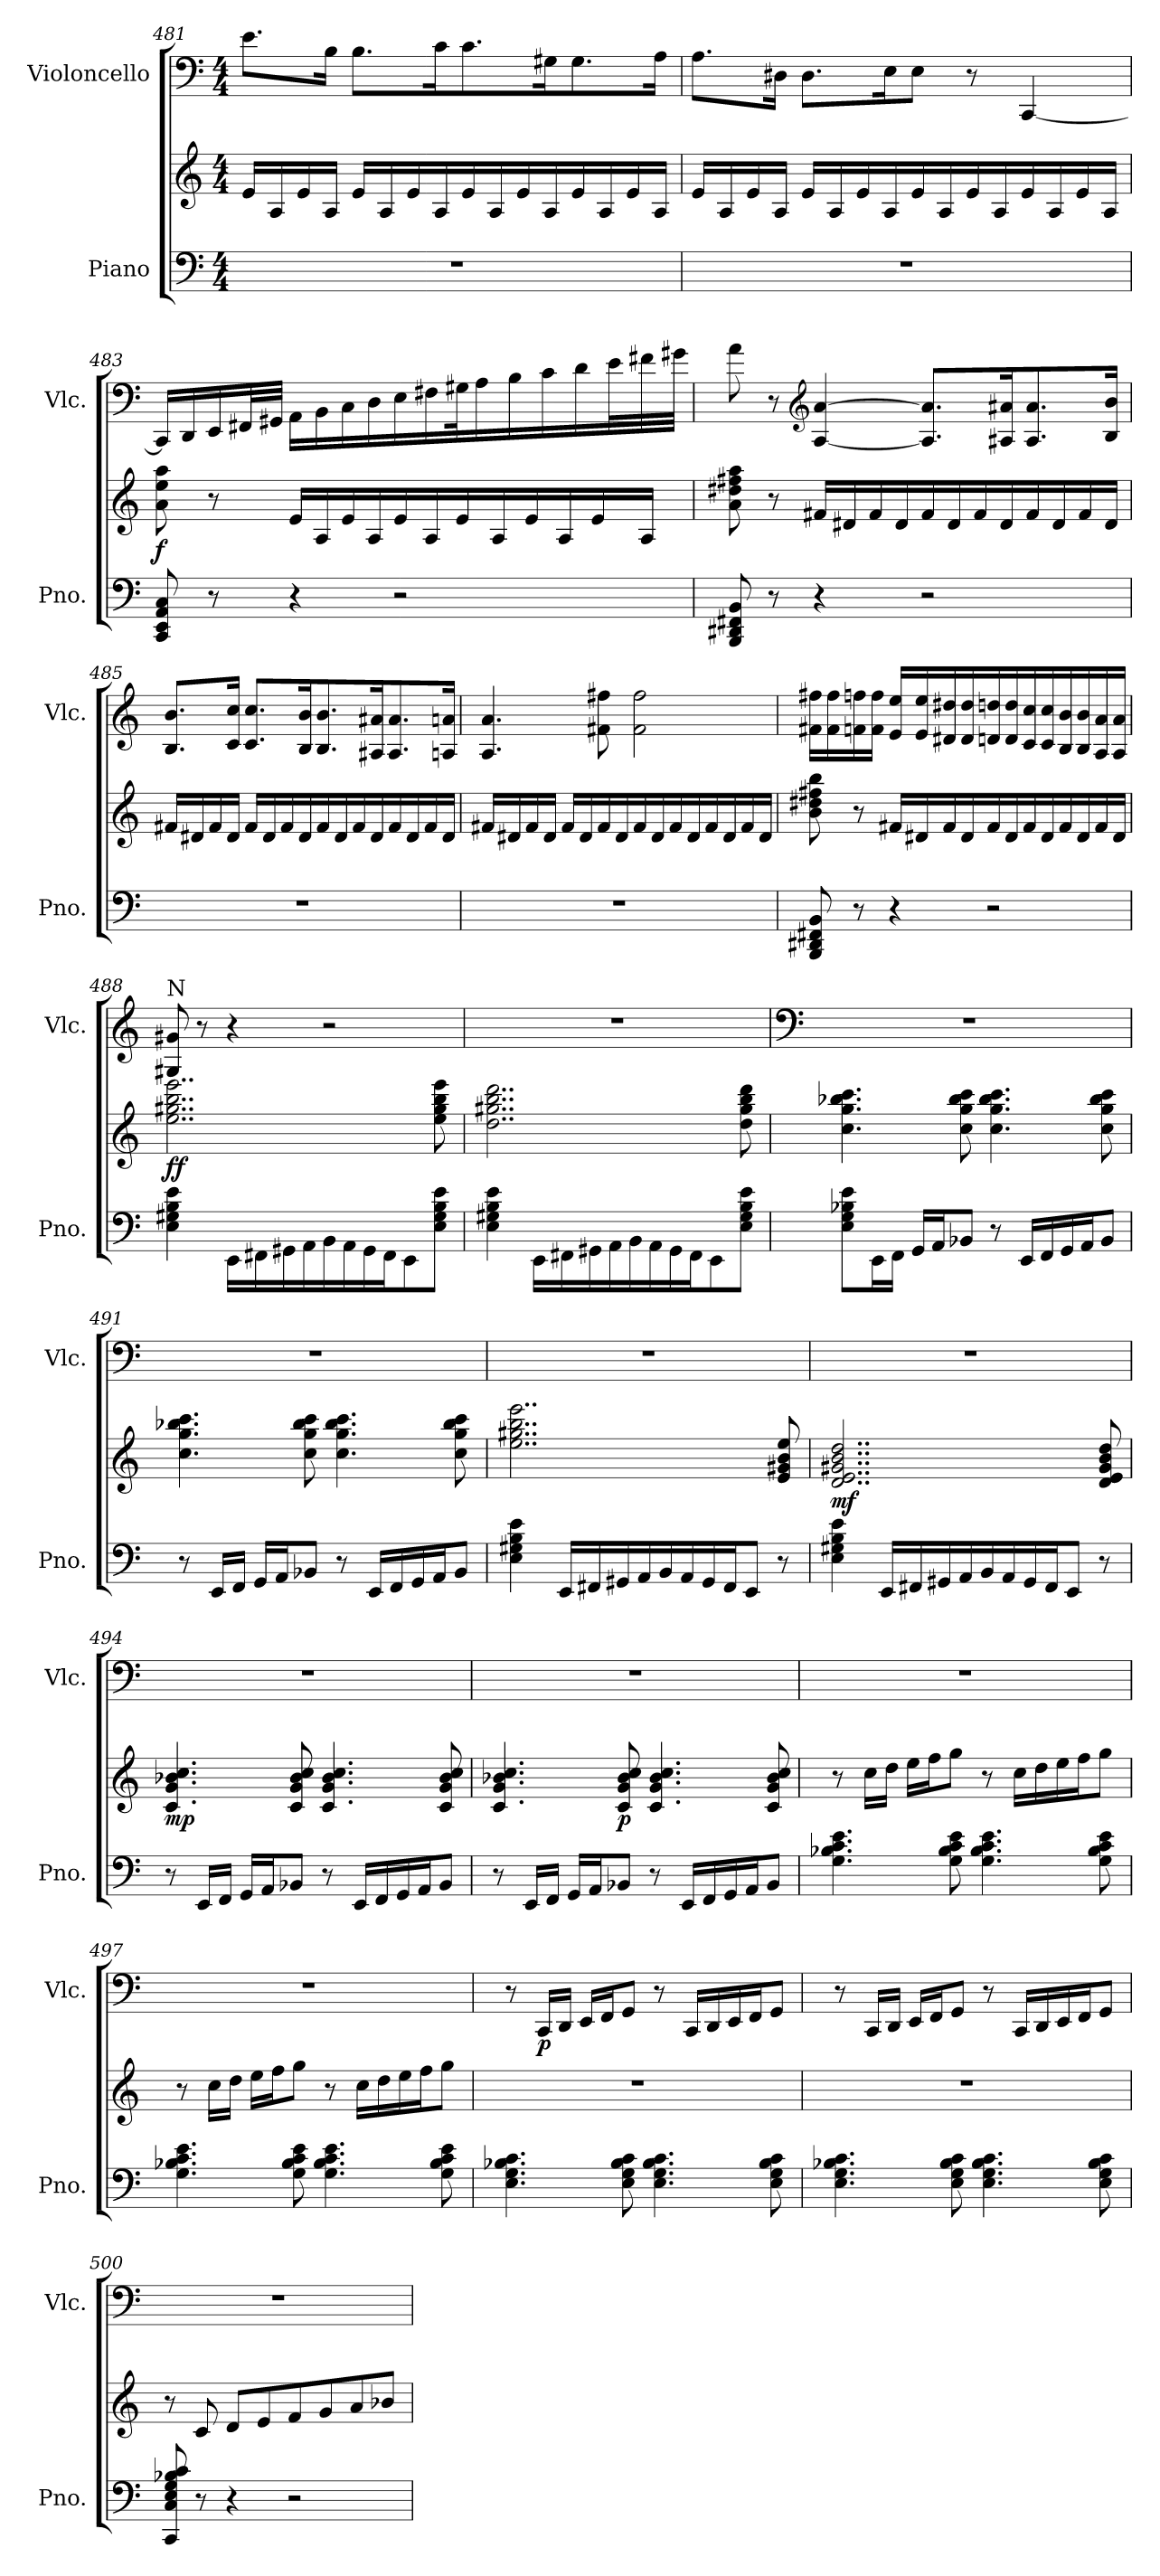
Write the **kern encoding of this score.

**kern	**kern	**dynam	**kern	**dynam
*part2	*part2	*part2	*part1	*part1
*staff3	*staff2	*staff2/3	*staff1	*staff1
*I"Piano	*	*	*I"Violoncello	*
*I'Pno.	*	*	*I'Vlc.	*
*clefF4	*clefG2	*	*clefF4	*
*k[]	*k[]	*	*k[]	*
*M4/4	*M4/4	*	*M4/4	*
=481	=481	=481	=481	=481
1r	16e/LL	.	8.e\L	.
.	16A/	.	.	.
.	16e/	.	.	.
.	16A/JJ	.	16B\Jk	.
.	16e/LL	.	8.B\L	.
.	16A/	.	.	.
.	16e/	.	.	.
.	16A/	.	16c\K	.
.	16e/	.	8.c\	.
.	16A/	.	.	.
.	16e/	.	.	.
.	16A/	.	16G#X\K	.
.	16e/	.	8.G#\	.
.	16A/	.	.	.
.	16e/	.	.	.
.	16A/JJ	.	16A\Jk	.
=482	=482	=482	=482	=482
1r	16e/LL	.	8.A\L	.
.	16A/	.	.	.
.	16e/	.	.	.
.	16A/JJ	.	16D#X\Jk	.
.	16e/LL	.	8.D#\L	.
.	16A/	.	.	.
.	16e/	.	.	.
.	16A/	.	16E\K	.
.	16e/	.	8E\J	.
.	16A/	.	.	.
.	16e/	.	8r	.
.	16A/	.	.	.
.	16e/	.	[4CC/	.
.	16A/	.	.	.
.	16e/	.	.	.
.	16A/JJ	.	.	.
!!LO:LB:g=z
=483	=483	=483	=483	=483
!	!	!LO:DY:b	!	!
8CC/ 8EE/ 8AA/ 8C/	8a\ 8ee\ 8aa\	f	16CC/LL]	.
.	.	.	16DD/	.
8r	8r	.	16EE/	.
.	.	.	32FF#X/L	.
.	.	.	32GG#X/JJJ	.
4r	16e/LL	.	16AA\LL	.
.	16A/	.	16BB\	.
.	16e/	.	16C\	.
.	16A/	.	16D\	.
2r	16e/	.	16E\	.
.	16A/	.	16F#X\	.
.	16e/	.	32G#X\K	.
.	.	.	16A\	.
.	16A/	.	.	.
.	.	.	16B\	.
.	16e/	.	.	.
.	.	.	16c\	.
.	16A/	.	.	.
.	.	.	16d\	.
.	16e/	.	.	.
.	.	.	32e\L	.
.	16A/JJ	.	32f#X\	.
.	.	.	32g#X\JJJ	.
=484	=484	=484	=484	=484
8BBB/ 8DD#X/ 8FF#X/ 8BB/	8a\ 8dd#X\ 8ff#X\ 8aa\	.	8a\	.
8r	8r	.	8r	.
*	*	*	*clefG2	*
4r	16f#X/LL	.	[4A/ [4a/	.
.	16d#X/	.	.	.
.	16f#/	.	.	.
.	16d#/	.	.	.
2r	16f#/	.	8.A/] 8.a/]L	.
.	16d#/	.	.	.
.	16f#/	.	.	.
.	16d#/	.	16A#X/ 16a#X/K	.
.	16f#/	.	8.A#/ 8.a#/	.
.	16d#/	.	.	.
.	16f#/	.	.	.
.	16d#/JJ	.	16B/ 16b/Jk	.
!!LO:LB:g=z
=485	=485	=485	=485	=485
1r	16f#X/LL	.	8.B/ 8.b/L	.
.	16d#X/	.	.	.
.	16f#/	.	.	.
.	16d#/JJ	.	16c/ 16cc/Jk	.
.	16f#/LL	.	8.c/ 8.cc/L	.
.	16d#/	.	.	.
.	16f#/	.	.	.
.	16d#/	.	16B/ 16b/K	.
.	16f#/	.	8.B/ 8.b/	.
.	16d#/	.	.	.
.	16f#/	.	.	.
.	16d#/	.	16A#X/ 16a#X/K	.
.	16f#/	.	8.A#/ 8.a#/	.
.	16d#/	.	.	.
.	16f#/	.	.	.
.	16d#/JJ	.	16An/ 16an/Jk	.
=486	=486	=486	=486	=486
1r	16f#X/LL	.	4.A/ 4.a/	.
.	16d#X/	.	.	.
.	16f#/	.	.	.
.	16d#/JJ	.	.	.
.	16f#/LL	.	.	.
.	16d#/	.	.	.
.	16f#/	.	8f#X\ 8ff#X\	.
.	16d#/	.	.	.
.	16f#/	.	2f#\ 2ff#\	.
.	16d#/	.	.	.
.	16f#/	.	.	.
.	16d#/	.	.	.
.	16f#/	.	.	.
.	16d#/	.	.	.
.	16f#/	.	.	.
.	16d#/JJ	.	.	.
!!LO:PB:g=z
=487	=487	=487	=487	=487
8BBB/ 8DD#X/ 8FF#X/ 8BB/	8b\ 8dd#X\ 8ff#X\ 8bb\	.	16f#X\ 16ff#X\LL	.
.	.	.	16f#\ 16ff#\	.
8r	8r	.	16fn\ 16ffn\	.
.	.	.	16f\ 16ff\JJ	.
4r	16f#X/LL	.	16e/ 16ee/LL	.
.	16d#X/	.	16e/ 16ee/	.
.	16f#/	.	16d#X/ 16dd#X/	.
.	16d#/	.	16d#/ 16dd#/	.
2r	16f#/	.	16dn/ 16ddn/	.
.	16d#/	.	16d/ 16dd/	.
.	16f#/	.	16c/ 16cc/	.
.	16d#/	.	16c/ 16cc/	.
.	16f#/	.	16B/ 16b/	.
.	16d#/	.	16B/ 16b/	.
.	16f#/	.	16A/ 16a/	.
.	16d#/JJ	.	16A/ 16a/JJ	.
=488	=488	=488	=488	=488
!	!	!	!LO:TX:a:t=N	!
!	!	!LO:DY:b	!	!
4E\ 4G#X\ 4B\ 4e\	2..ee\ 2..gg#X\ 2..bb\ 2..eee\	ff	8G#X/ 8g#X/	.
.	.	.	8r	.
16EE\LL	.	.	4r	.
16FF#X\	.	.	.	.
16GG#X\	.	.	.	.
16AA\	.	.	.	.
16BB\	.	.	2r	.
16AA\	.	.	.	.
16GG#\	.	.	.	.
16FF#\J	.	.	.	.
8EE\	.	.	.	.
8E\ 8G#\ 8B\ 8e\J	8ee\ 8gg#\ 8bb\ 8eee\	.	.	.
=489	=489	=489	=489	=489
4E\ 4G#X\ 4B\ 4e\	2..dd\ 2..gg#X\ 2..bb\ 2..ddd\	.	1r	.
16EE\LL	.	.	.	.
16FF#X\	.	.	.	.
16GG#X\	.	.	.	.
16AA\	.	.	.	.
16BB\	.	.	.	.
16AA\	.	.	.	.
16GG#\	.	.	.	.
16FF#\J	.	.	.	.
8EE\	.	.	.	.
8E\ 8G#\ 8B\ 8e\J	8dd\ 8gg#\ 8bb\ 8ddd\	.	.	.
!!LO:LB:g=z
=490	=490	=490	=490	=490
*	*	*	*clefF4	*
8E\ 8G\ 8B-X\ 8e\L	4.cc\ 4.gg\ 4.bb-X\ 4.ccc\	.	1r	.
16EE\L	.	.	.	.
16FF\JJ	.	.	.	.
16GG/LL	.	.	.	.
16AA/J	.	.	.	.
8BB-X/J	8cc\ 8gg\ 8bb-\ 8ccc\	.	.	.
8r	4.cc\ 4.gg\ 4.bb-\ 4.ccc\	.	.	.
16EE/LL	.	.	.	.
16FF/	.	.	.	.
16GG/	.	.	.	.
16AA/J	.	.	.	.
8BB-/J	8cc\ 8gg\ 8bb-\ 8ccc\	.	.	.
=491	=491	=491	=491	=491
8r	4.cc\ 4.gg\ 4.bb-X\ 4.ccc\	.	1r	.
16EE/LL	.	.	.	.
16FF/JJ	.	.	.	.
16GG/LL	.	.	.	.
16AA/J	.	.	.	.
8BB-X/J	8cc\ 8gg\ 8bb-\ 8ccc\	.	.	.
8r	4.cc\ 4.gg\ 4.bb-\ 4.ccc\	.	.	.
16EE/LL	.	.	.	.
16FF/	.	.	.	.
16GG/	.	.	.	.
16AA/J	.	.	.	.
8BB-/J	8cc\ 8gg\ 8bb-\ 8ccc\	.	.	.
=492	=492	=492	=492	=492
4E\ 4G#X\ 4B\ 4e\	2..ee\ 2..gg#X\ 2..bb\ 2..eee\	.	1r	.
16EE/LL	.	.	.	.
16FF#X/	.	.	.	.
16GG#X/	.	.	.	.
16AA/	.	.	.	.
16BB/	.	.	.	.
16AA/	.	.	.	.
16GG#/	.	.	.	.
16FF#/J	.	.	.	.
8EE/J	.	.	.	.
8r	8e/ 8g#X/ 8b/ 8ee/	.	.	.
!!LO:LB:g=z
=493	=493	=493	=493	=493
!	!	!LO:DY:b	!	!
4E\ 4G#X\ 4B\ 4e\	2..d/ 2..e/ 2..g#X/ 2..b/ 2..dd/	mf	1r	.
16EE/LL	.	.	.	.
16FF#X/	.	.	.	.
16GG#X/	.	.	.	.
16AA/	.	.	.	.
16BB/	.	.	.	.
16AA/	.	.	.	.
16GG#/	.	.	.	.
16FF#/J	.	.	.	.
8EE/J	.	.	.	.
8r	8d/ 8e/ 8g#/ 8b/ 8dd/	.	.	.
=494	=494	=494	=494	=494
!	!	!LO:DY:b	!	!
8r	4.c/ 4.g/ 4.b-X/ 4.cc/	mp	1r	.
16EE/LL	.	.	.	.
16FF/JJ	.	.	.	.
16GG/LL	.	.	.	.
16AA/J	.	.	.	.
8BB-X/J	8c/ 8g/ 8b-/ 8cc/	.	.	.
8r	4.c/ 4.g/ 4.b-/ 4.cc/	.	.	.
16EE/LL	.	.	.	.
16FF/	.	.	.	.
16GG/	.	.	.	.
16AA/J	.	.	.	.
8BB-/J	8c/ 8g/ 8b-/ 8cc/	.	.	.
=495	=495	=495	=495	=495
8r	4.c/ 4.g/ 4.b-X/ 4.cc/	.	1r	.
16EE/LL	.	.	.	.
16FF/JJ	.	.	.	.
16GG/LL	.	.	.	.
16AA/J	.	.	.	.
!	!	!LO:DY:b	!	!
8BB-X/J	8c/ 8g/ 8b-/ 8cc/	p	.	.
8r	4.c/ 4.g/ 4.b-/ 4.cc/	.	.	.
16EE/LL	.	.	.	.
16FF/	.	.	.	.
16GG/	.	.	.	.
16AA/J	.	.	.	.
8BB-/J	8c/ 8g/ 8b-/ 8cc/	.	.	.
!!LO:LB:g=z
=496	=496	=496	=496	=496
4.G\ 4.B-X\ 4.c\ 4.e\	8r	.	1r	.
.	16cc\LL	.	.	.
.	16dd\JJ	.	.	.
.	16ee\LL	.	.	.
.	16ff\J	.	.	.
8G\ 8B-\ 8c\ 8e\	8gg\J	.	.	.
4.G\ 4.B-\ 4.c\ 4.e\	8r	.	.	.
.	16cc\LL	.	.	.
.	16dd\	.	.	.
.	16ee\	.	.	.
.	16ff\J	.	.	.
8G\ 8B-\ 8c\ 8e\	8gg\J	.	.	.
=497	=497	=497	=497	=497
4.G\ 4.B-X\ 4.c\ 4.e\	8r	.	1r	.
.	16cc\LL	.	.	.
.	16dd\JJ	.	.	.
.	16ee\LL	.	.	.
.	16ff\J	.	.	.
8G\ 8B-\ 8c\ 8e\	8gg\J	.	.	.
4.G\ 4.B-\ 4.c\ 4.e\	8r	.	.	.
.	16cc\LL	.	.	.
.	16dd\	.	.	.
.	16ee\	.	.	.
.	16ff\J	.	.	.
8G\ 8B-\ 8c\ 8e\	8gg\J	.	.	.
=498	=498	=498	=498	=498
4.E\ 4.G\ 4.B-X\ 4.c\	1r	.	8r	.
!	!	!	!	!LO:DY:b
.	.	.	16CC/LL	p
.	.	.	16DD/JJ	.
.	.	.	16EE/LL	.
.	.	.	16FF/J	.
8E\ 8G\ 8B-\ 8c\	.	.	8GG/J	.
4.E\ 4.G\ 4.B-\ 4.c\	.	.	8r	.
.	.	.	16CC/LL	.
.	.	.	16DD/	.
.	.	.	16EE/	.
.	.	.	16FF/J	.
8E\ 8G\ 8B-\ 8c\	.	.	8GG/J	.
!!LO:PB:g=z
=499	=499	=499	=499	=499
4.E\ 4.G\ 4.B-X\ 4.c\	1r	.	8r	.
.	.	.	16CC/LL	.
.	.	.	16DD/JJ	.
.	.	.	16EE/LL	.
.	.	.	16FF/J	.
8E\ 8G\ 8B-\ 8c\	.	.	8GG/J	.
4.E\ 4.G\ 4.B-\ 4.c\	.	.	8r	.
.	.	.	16CC/LL	.
.	.	.	16DD/	.
.	.	.	16EE/	.
.	.	.	16FF/J	.
8E\ 8G\ 8B-\ 8c\	.	.	8GG/J	.
=500	=500	=500	=500	=500
8CC/ 8C/ 8E/ 8G/ 8B-X/ 8c/	8r	.	1r	.
8r	8c/	.	.	.
4r	8d/L	.	.	.
.	8e/	.	.	.
2r	8f/	.	.	.
.	8g/	.	.	.
.	8a/	.	.	.
.	8b-X/J	.	.	.
=	=	=	=	=
*-	*-	*-	*-	*-
